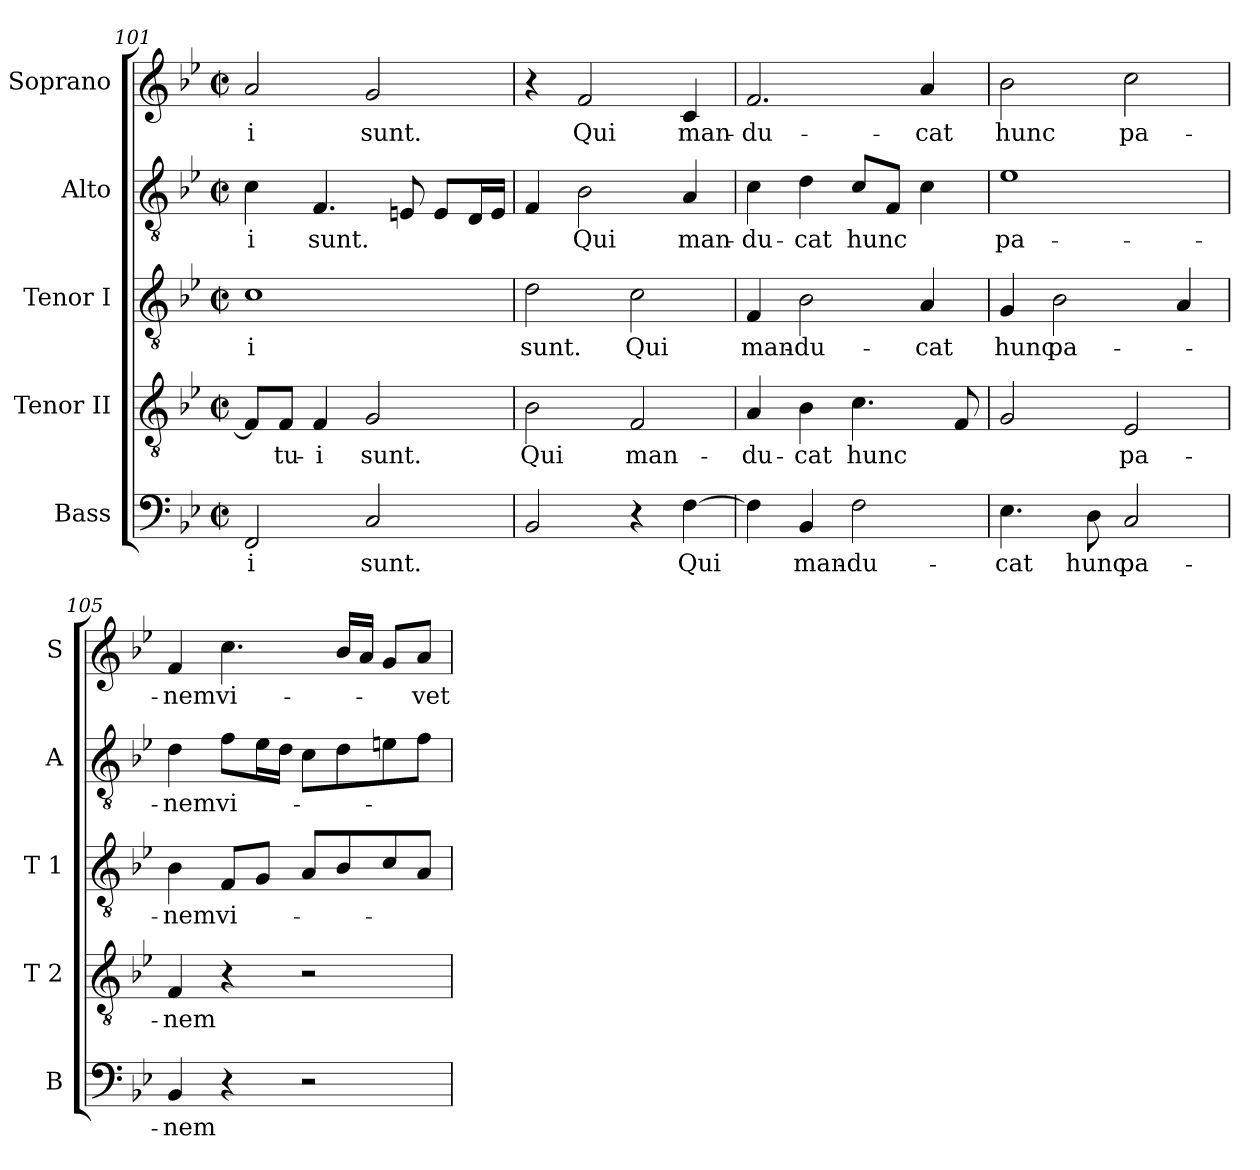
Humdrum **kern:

**kern	**text	**kern	**text	**kern	**text	**kern	**text	**kern	**text
*part5	*part5	*part4	*part4	*part3	*part3	*part2	*part2	*part1	*part1
*staff5	*staff5	*staff4	*staff4	*staff3	*staff3	*staff2	*staff2	*staff1	*staff1
*I"Bass	*	*I"Tenor II	*	*I"Tenor I	*	*I"Alto	*	*I"Soprano	*
*I'B	*	*I'T 2	*	*I'T 1	*	*I'A	*	*I'S	*
*clefF4	*	*clefGv2	*	*clefGv2	*	*clefGv2	*	*clefG2	*
*ITrd7c12	*	*	*	*	*	*ITrd7c12	*	*	*
*k[b-e-]	*	*k[b-e-]	*	*k[b-e-]	*	*k[b-e-]	*	*k[b-e-]	*
*B-:	*	*B-:	*	*B-:	*	*B-:	*	*B-:	*
*M2/2	*	*M2/2	*	*M2/2	*	*M2/2	*	*M2/2	*
*met(c|)	*	*met(c|)	*	*met(c|)	*	*met(c|)	*	*met(c|)	*
=101	=101	=101	=101	=101	=101	=101	=101	=101	=101
!	!LO:LY:b:color=#000000	!	!	!	!	!	!	!	!
!	!	!	!	!	!LO:LY:b:color=#000000	!	!	!	!
!	!	!	!	!	!	!	!LO:LY:b:color=#000000	!	!
!	!	!	!	!	!	!	!	!	!LO:LY:b:color=#000000
2FFFi/	-i	8Fi/L]	.	1ci	-i	4Ci\	-i	2ai/	-i
!	!	!	!LO:LY:b:color=#000000	!	!	!	!	!	!
.	.	8Fi/J	-tu-	.	.	.	.	.	.
!	!	!	!LO:LY:b:color=#000000	!	!	!	!	!	!
!	!	!	!	!	!	!	!LO:LY:b:color=#000000	!	!
.	.	4Fi/	-i	.	.	4.FFi/	sunt.	.	.
!	!LO:LY:b:color=#000000	!	!	!	!	!	!	!	!
!	!	!	!LO:LY:b:color=#000000	!	!	!	!	!	!
!	!	!	!	!	!	!	!	!	!LO:LY:b:color=#000000
2CCi/	sunt.	2Gi/	sunt.	.	.	.	.	2gi/	sunt.
.	.	.	.	.	.	8EEni/	.	.	.
.	.	.	.	.	.	8EEi/L	.	.	.
.	.	.	.	.	.	16DDi/L	.	.	.
.	.	.	.	.	.	16EEi/JJ	.	.	.
!!LO:LB:g=z
=102	=102	=102	=102	=102	=102	=102	=102	=102	=102
!	!	!	!LO:LY:b:color=#000000	!	!	!	!	!	!
!	!	!	!	!	!LO:LY:b:color=#000000	!	!	!	!
2BBB-i/	.	2B-i\	Qui	2di\	sunt.	4FFi/	.	4r	.
!	!	!	!	!	!	!	!LO:LY:b:color=#000000	!	!
!	!	!	!	!	!	!	!	!	!LO:LY:b:color=#000000
.	.	.	.	.	.	2BB-i\	Qui	2fi/	Qui
!	!	!	!LO:LY:b:color=#000000	!	!	!	!	!	!
!	!	!	!	!	!LO:LY:b:color=#000000	!	!	!	!
4r	.	2Fi/	man-	2ci\	Qui	.	.	.	.
!	!LO:LY:b:color=#000000	!	!	!	!	!	!	!	!
!	!	!	!	!	!	!	!LO:LY:b:color=#000000	!	!
!	!	!	!	!	!	!	!	!	!LO:LY:b:color=#000000
[>4FFi\	Qui	.	.	.	.	4AAi/	man-	4ci/	man-
=103	=103	=103	=103	=103	=103	=103	=103	=103	=103
!	!	!	!LO:LY:b:color=#000000	!	!	!	!	!	!
!	!	!	!	!	!LO:LY:b:color=#000000	!	!	!	!
!	!	!	!	!	!	!	!LO:LY:b:color=#000000	!	!
!	!	!	!	!	!	!	!	!	!LO:LY:b:color=#000000
4FFi\]	.	4Ai/	-du-	4Fi/	man-	4Ci\	-du-	2.fi/	-du-
!	!LO:LY:b:color=#000000	!	!	!	!	!	!	!	!
!	!	!	!LO:LY:b:color=#000000	!	!	!	!	!	!
!	!	!	!	!	!LO:LY:b:color=#000000	!	!	!	!
!	!	!	!	!	!	!	!LO:LY:b:color=#000000	!	!
4BBB-i/	man-	4B-i\	-cat	2B-i\	-du-	4Di\	-cat	.	.
!	!LO:LY:b:color=#000000	!	!	!	!	!	!	!	!
!	!	!	!LO:LY:b:color=#000000	!	!	!	!	!	!
!	!	!	!	!	!	!	!LO:LY:b:color=#000000	!	!
2FFi\	-du-	4.ci\	hunc	.	.	8Ci/L	hunc	.	.
.	.	.	.	.	.	8FFi/J	.	.	.
!	!	!	!	!	!LO:LY:b:color=#000000	!	!	!	!
!	!	!	!	!	!	!	!	!	!LO:LY:b:color=#000000
.	.	.	.	4Ai/	-cat	4Ci\	.	4ai/	-cat
.	.	8Fi/	.	.	.	.	.	.	.
=104	=104	=104	=104	=104	=104	=104	=104	=104	=104
!	!LO:LY:b:color=#000000	!	!	!	!	!	!	!	!
!	!	!	!	!	!LO:LY:b:color=#000000	!	!	!	!
!	!	!	!	!	!	!	!LO:LY:b:color=#000000	!	!
!	!	!	!	!	!	!	!	!	!LO:LY:b:color=#000000
4.EE-i\	-cat	2Gi/	.	4Gi/	hunc	1E-i	pa-	2b-i\	hunc
!	!	!	!	!	!LO:LY:b:color=#000000	!	!	!	!
.	.	.	.	2B-i\	pa-	.	.	.	.
!	!LO:LY:b:color=#000000	!	!	!	!	!	!	!	!
8DDi\	hunc	.	.	.	.	.	.	.	.
!	!LO:LY:b:color=#000000	!	!	!	!	!	!	!	!
!	!	!	!LO:LY:b:color=#000000	!	!	!	!	!	!
!	!	!	!	!	!	!	!	!	!LO:LY:b:color=#000000
2CCi/	pa-	2E-i/	pa-	.	.	.	.	2cci\	pa-
.	.	.	.	4Ai/	.	.	.	.	.
!!LO:PB:g=z
=105	=105	=105	=105	=105	=105	=105	=105	=105	=105
!	!LO:LY:b:color=#000000	!	!	!	!	!	!	!	!
!	!	!	!LO:LY:b:color=#000000	!	!	!	!	!	!
!	!	!	!	!	!LO:LY:b:color=#000000	!	!	!	!
!	!	!	!	!	!	!	!LO:LY:b:color=#000000	!	!
!	!	!	!	!	!	!	!	!	!LO:LY:b:color=#000000
4BBB-i/	-nem	4Fi/	-nem	4B-i\	-nem	4Di\	-nem	4fi/	-nem
!	!	!	!	!	!LO:LY:b:color=#000000	!	!	!	!
!	!	!	!	!	!	!	!LO:LY:b:color=#000000	!	!
!	!	!	!	!	!	!	!	!	!LO:LY:b:color=#000000
4r	.	4r	.	8Fi/L	vi-	8Fi\L	vi-	4.cci\	vi-
.	.	.	.	8Gi/J	.	16E-i\L	.	.	.
.	.	.	.	.	.	16Di\JJ	.	.	.
2r	.	2r	.	8Ai/L	.	8Ci\L	.	.	.
.	.	.	.	8B-i/	.	8Di\	.	16b-i/LL	.
.	.	.	.	.	.	.	.	16ai/JJ	.
.	.	.	.	8ci/	.	8Eni\	.	8gi/L	.
!	!	!	!	!	!	!	!	!	!LO:LY:b:color=#000000
.	.	.	.	8Ai/J	.	8Fi\J	.	8ai/J	-vet
=	=	=	=	=	=	=	=	=	=
*-	*-	*-	*-	*-	*-	*-	*-	*-	*-
